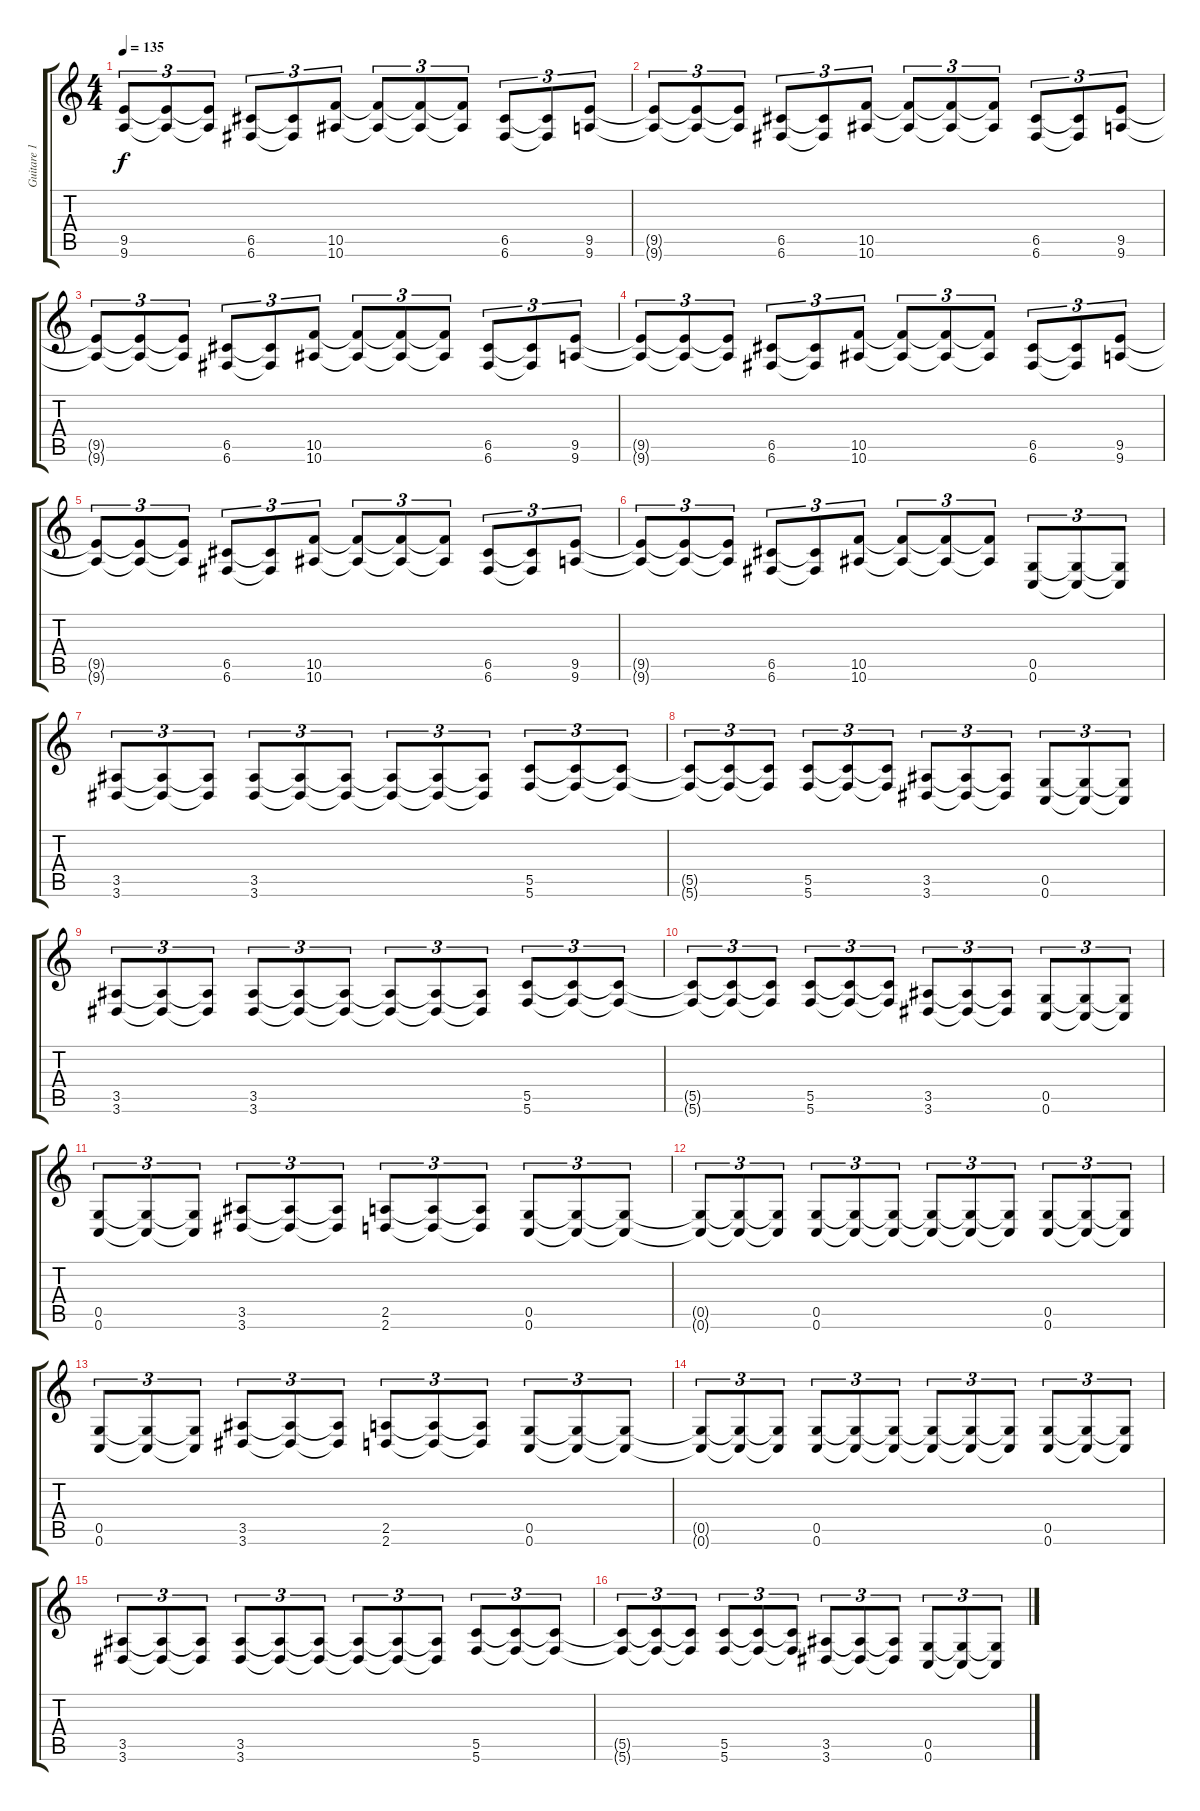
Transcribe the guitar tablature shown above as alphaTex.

\track ("Guitare 1" "Guitare 1") {instrument distortionguitar}
\staff {score tabs}
\tuning (E4 C4 G3 C3 G2 C2) {hide}
\ts (4 4)
\tempo 135
\clef g2
\ks c
(9.5{t} 9.6{t}).8{tu (3 2) dy f} (9.5{t} 9.6{t}).8{tu (3 2)} (9.5{t} 9.6{t}).8{tu (3 2)} (6.5 6.6).8{tu (3 2)} (6.5{t} 6.6{t}).8{tu (3 2)} (10.5 10.6).8{tu (3 2)} (10.5{t} 10.6{t}).8{tu (3 2)} (10.5{t} 10.6{t}).8{tu (3 2)} (10.5{t} 10.6{t}).8{tu (3 2)} (6.5 6.6).8{tu (3 2)} (6.5{t} 6.6{t}).8{tu (3 2)} (9.5 9.6).8{tu (3 2)} |
(9.5{t} 9.6{t}).8{tu (3 2)} (9.5{t} 9.6{t}).8{tu (3 2)} (9.5{t} 9.6{t}).8{tu (3 2)} (6.5 6.6).8{tu (3 2)} (6.5{t} 6.6{t}).8{tu (3 2)} (10.5 10.6).8{tu (3 2)} (10.5{t} 10.6{t}).8{tu (3 2)} (10.5{t} 10.6{t}).8{tu (3 2)} (10.5{t} 10.6{t}).8{tu (3 2)} (6.5 6.6).8{tu (3 2)} (6.5{t} 6.6{t}).8{tu (3 2)} (9.5 9.6).8{tu (3 2)} |
(9.5{t} 9.6{t}).8{tu (3 2)} (9.5{t} 9.6{t}).8{tu (3 2)} (9.5{t} 9.6{t}).8{tu (3 2)} (6.5 6.6).8{tu (3 2)} (6.5{t} 6.6{t}).8{tu (3 2)} (10.5 10.6).8{tu (3 2)} (10.5{t} 10.6{t}).8{tu (3 2)} (10.5{t} 10.6{t}).8{tu (3 2)} (10.5{t} 10.6{t}).8{tu (3 2)} (6.5 6.6).8{tu (3 2)} (6.5{t} 6.6{t}).8{tu (3 2)} (9.5 9.6).8{tu (3 2)} |
(9.5{t} 9.6{t}).8{tu (3 2)} (9.5{t} 9.6{t}).8{tu (3 2)} (9.5{t} 9.6{t}).8{tu (3 2)} (6.5 6.6).8{tu (3 2)} (6.5{t} 6.6{t}).8{tu (3 2)} (10.5 10.6).8{tu (3 2)} (10.5{t} 10.6{t}).8{tu (3 2)} (10.5{t} 10.6{t}).8{tu (3 2)} (10.5{t} 10.6{t}).8{tu (3 2)} (6.5 6.6).8{tu (3 2)} (6.5{t} 6.6{t}).8{tu (3 2)} (9.5 9.6).8{tu (3 2)} |
(9.5{t} 9.6{t}).8{tu (3 2)} (9.5{t} 9.6{t}).8{tu (3 2)} (9.5{t} 9.6{t}).8{tu (3 2)} (6.5 6.6).8{tu (3 2)} (6.5{t} 6.6{t}).8{tu (3 2)} (10.5 10.6).8{tu (3 2)} (10.5{t} 10.6{t}).8{tu (3 2)} (10.5{t} 10.6{t}).8{tu (3 2)} (10.5{t} 10.6{t}).8{tu (3 2)} (6.5 6.6).8{tu (3 2)} (6.5{t} 6.6{t}).8{tu (3 2)} (9.5 9.6).8{tu (3 2)} |
(9.5{t} 9.6{t}).8{tu (3 2)} (9.5{t} 9.6{t}).8{tu (3 2)} (9.5{t} 9.6{t}).8{tu (3 2)} (6.5 6.6).8{tu (3 2)} (6.5{t} 6.6{t}).8{tu (3 2)} (10.5 10.6).8{tu (3 2)} (10.5{t} 10.6{t}).8{tu (3 2)} (10.5{t} 10.6{t}).8{tu (3 2)} (10.5{t} 10.6{t}).8{tu (3 2)} (0.5 0.6).8{tu (3 2)} (0.5{t} 0.6{t}).8{tu (3 2)} (0.5{t} 0.6{t}).8{tu (3 2)} |
(3.5 3.6).8{tu (3 2)} (3.5{t} 3.6{t}).8{tu (3 2)} (3.5{t} 3.6{t}).8{tu (3 2)} (3.5 3.6).8{tu (3 2)} (3.5{t} 3.6{t}).8{tu (3 2)} (3.5{t} 3.6{t}).8{tu (3 2)} (3.5{t} 3.6{t}).8{tu (3 2)} (3.5{t} 3.6{t}).8{tu (3 2)} (3.5{t} 3.6{t}).8{tu (3 2)} (5.5 5.6).8{tu (3 2)} (5.5{t} 5.6{t}).8{tu (3 2)} (5.5{t} 5.6{t}).8{tu (3 2)} |
(5.5{t} 5.6{t}).8{tu (3 2)} (5.5{t} 5.6{t}).8{tu (3 2)} (5.5{t} 5.6{t}).8{tu (3 2)} (5.5 5.6).8{tu (3 2)} (5.5{t} 5.6{t}).8{tu (3 2)} (5.5{t} 5.6{t}).8{tu (3 2)} (3.5 3.6).8{tu (3 2)} (3.5{t} 3.6{t}).8{tu (3 2)} (3.5{t} 3.6{t}).8{tu (3 2)} (0.5 0.6).8{tu (3 2)} (0.5{t} 0.6{t}).8{tu (3 2)} (0.5{t} 0.6{t}).8{tu (3 2)} |
(3.5 3.6).8{tu (3 2)} (3.5{t} 3.6{t}).8{tu (3 2)} (3.5{t} 3.6{t}).8{tu (3 2)} (3.5 3.6).8{tu (3 2)} (3.5{t} 3.6{t}).8{tu (3 2)} (3.5{t} 3.6{t}).8{tu (3 2)} (3.5{t} 3.6{t}).8{tu (3 2)} (3.5{t} 3.6{t}).8{tu (3 2)} (3.5{t} 3.6{t}).8{tu (3 2)} (5.5 5.6).8{tu (3 2)} (5.5{t} 5.6{t}).8{tu (3 2)} (5.5{t} 5.6{t}).8{tu (3 2)} |
(5.5{t} 5.6{t}).8{tu (3 2)} (5.5{t} 5.6{t}).8{tu (3 2)} (5.5{t} 5.6{t}).8{tu (3 2)} (5.5 5.6).8{tu (3 2)} (5.5{t} 5.6{t}).8{tu (3 2)} (5.5{t} 5.6{t}).8{tu (3 2)} (3.5 3.6).8{tu (3 2)} (3.5{t} 3.6{t}).8{tu (3 2)} (3.5{t} 3.6{t}).8{tu (3 2)} (0.5 0.6).8{tu (3 2)} (0.5{t} 0.6{t}).8{tu (3 2)} (0.5{t} 0.6{t}).8{tu (3 2)} |
(0.5 0.6).8{tu (3 2)} (0.5{t} 0.6{t}).8{tu (3 2)} (0.5{t} 0.6{t}).8{tu (3 2)} (3.5 3.6).8{tu (3 2)} (3.5{t} 3.6{t}).8{tu (3 2)} (3.5{t} 3.6{t}).8{tu (3 2)} (2.5 2.6).8{tu (3 2)} (2.5{t} 2.6{t}).8{tu (3 2)} (2.5{t} 2.6{t}).8{tu (3 2)} (0.5 0.6).8{tu (3 2)} (0.5{t} 0.6{t}).8{tu (3 2)} (0.5{t} 0.6{t}).8{tu (3 2)} |
(0.5{t} 0.6{t}).8{tu (3 2)} (0.5{t} 0.6{t}).8{tu (3 2)} (0.5{t} 0.6{t}).8{tu (3 2)} (0.5 0.6).8{tu (3 2)} (0.5{t} 0.6{t}).8{tu (3 2)} (0.5{t} 0.6{t}).8{tu (3 2)} (0.5{t} 0.6{t}).8{tu (3 2)} (0.5{t} 0.6{t}).8{tu (3 2)} (0.5{t} 0.6{t}).8{tu (3 2)} (0.5 0.6).8{tu (3 2)} (0.5{t} 0.6{t}).8{tu (3 2)} (0.5{t} 0.6{t}).8{tu (3 2)} |
(0.5 0.6).8{tu (3 2)} (0.5{t} 0.6{t}).8{tu (3 2)} (0.5{t} 0.6{t}).8{tu (3 2)} (3.5 3.6).8{tu (3 2)} (3.5{t} 3.6{t}).8{tu (3 2)} (3.5{t} 3.6{t}).8{tu (3 2)} (2.5 2.6).8{tu (3 2)} (2.5{t} 2.6{t}).8{tu (3 2)} (2.5{t} 2.6{t}).8{tu (3 2)} (0.5 0.6).8{tu (3 2)} (0.5{t} 0.6{t}).8{tu (3 2)} (0.5{t} 0.6{t}).8{tu (3 2)} |
(0.5{t} 0.6{t}).8{tu (3 2)} (0.5{t} 0.6{t}).8{tu (3 2)} (0.5{t} 0.6{t}).8{tu (3 2)} (0.5 0.6).8{tu (3 2)} (0.5{t} 0.6{t}).8{tu (3 2)} (0.5{t} 0.6{t}).8{tu (3 2)} (0.5{t} 0.6{t}).8{tu (3 2)} (0.5{t} 0.6{t}).8{tu (3 2)} (0.5{t} 0.6{t}).8{tu (3 2)} (0.5 0.6).8{tu (3 2)} (0.5{t} 0.6{t}).8{tu (3 2)} (0.5{t} 0.6{t}).8{tu (3 2)} |
(3.5 3.6).8{tu (3 2)} (3.5{t} 3.6{t}).8{tu (3 2)} (3.5{t} 3.6{t}).8{tu (3 2)} (3.5 3.6).8{tu (3 2)} (3.5{t} 3.6{t}).8{tu (3 2)} (3.5{t} 3.6{t}).8{tu (3 2)} (3.5{t} 3.6{t}).8{tu (3 2)} (3.5{t} 3.6{t}).8{tu (3 2)} (3.5{t} 3.6{t}).8{tu (3 2)} (5.5 5.6).8{tu (3 2)} (5.5{t} 5.6{t}).8{tu (3 2)} (5.5{t} 5.6{t}).8{tu (3 2)} |
(5.5{t} 5.6{t}).8{tu (3 2)} (5.5{t} 5.6{t}).8{tu (3 2)} (5.5{t} 5.6{t}).8{tu (3 2)} (5.5 5.6).8{tu (3 2)} (5.5{t} 5.6{t}).8{tu (3 2)} (5.5{t} 5.6{t}).8{tu (3 2)} (3.5 3.6).8{tu (3 2)} (3.5{t} 3.6{t}).8{tu (3 2)} (3.5{t} 3.6{t}).8{tu (3 2)} (0.5 0.6).8{tu (3 2)} (0.5{t} 0.6{t}).8{tu (3 2)} (0.5{t} 0.6{t}).8{tu (3 2)}
